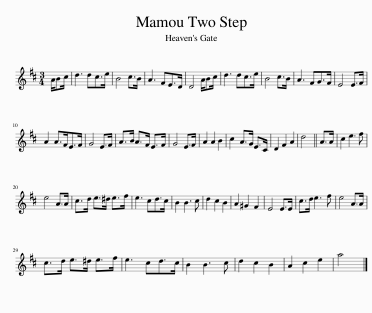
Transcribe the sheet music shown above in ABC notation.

X:1
L:1/8
M:3/4
I:linebreak $
K:D
V:1 treble
V:1
 A/Bc/ | d3 dc>e | B4 c>B | A3 FE>D | D4 A/Bc/ | %5
 d3 dc>e | B4 c>B | A3 FG>F | E4 E>F |$ A2 A>FE>F | %10
 G4 E>F | A>B A>F E>F | G4 E>F | A2 A2 B2 | c2 A>G E>C | %15
 D2 F2 A2 | d4 || A>A | c2 e3 f |$ e4 A>A | %20
 c>d e>^d e>f | e3 cd>c | B2 B3 c | d2 c2 B2 | A2 ^G2 F2 | %25
 E4 E>E | c>d e3 f | e4 A>A |$ c>d e>^d e>f | e3 cd>c | %30
 B2 B3 c | d2 c2 B2 | A2 c2 e2 | a4 |] %34
